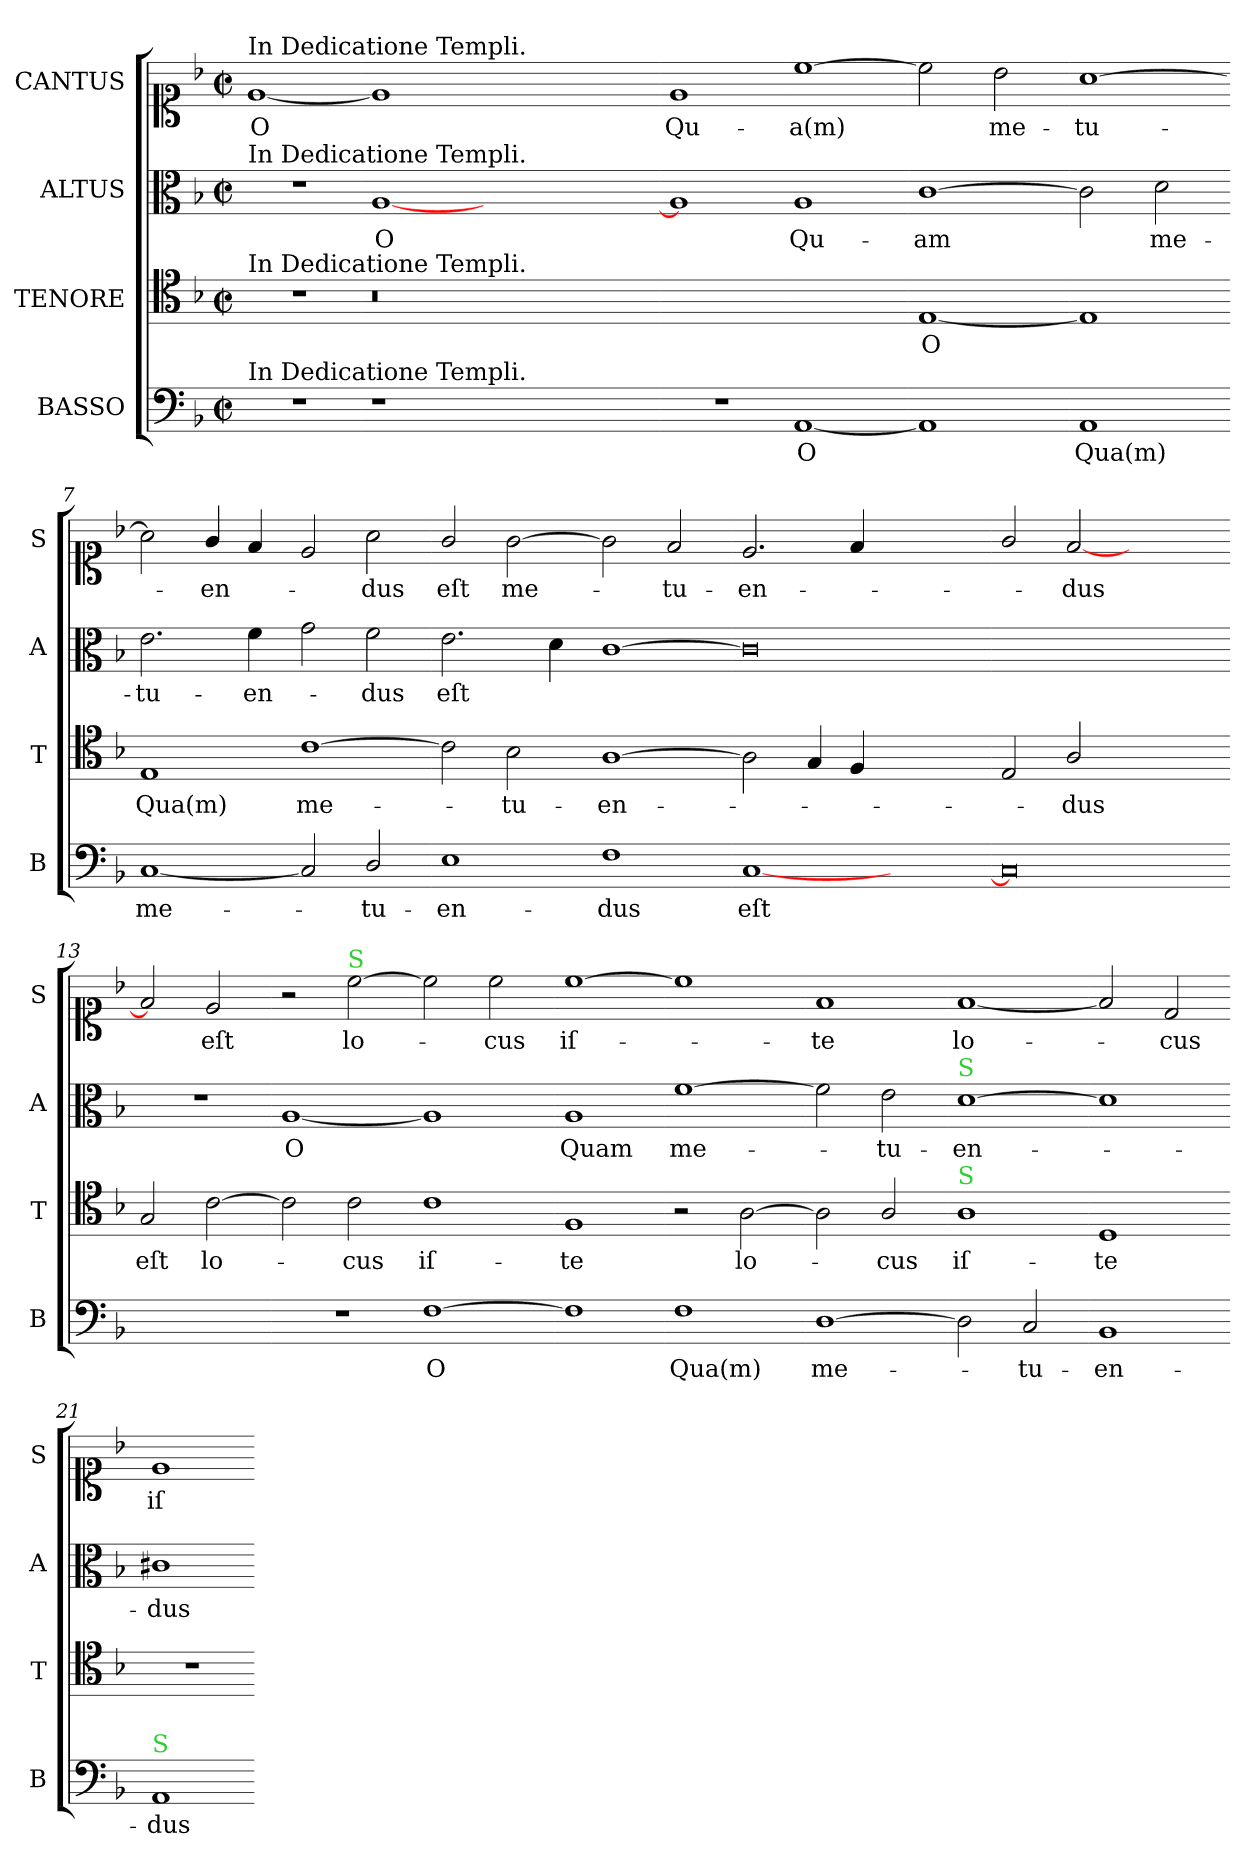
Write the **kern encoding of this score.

**kern	**text	**kern	**text	**kern	**text	**kern	**text
*part4	*part4	*part3	*part3	*part2	*part2	*part1	*part1
*staff4	*staff4	*staff3	*staff3	*staff2	*staff2	*staff1	*staff1
*I"BASSO	*	*I"TENORE	*	*I"ALTUS	*	*I"CANTUS	*
*I'B	*	*I'T	*	*I'A	*	*I'S	*
*clefF4	*	*clefC4	*	*clefC3	*	*clefC1	*
*k[b-]	*	*k[b-]	*	*k[b-]	*	*k[b-]	*
*M2/2	*	*M2/2	*	*M2/2	*	*M2/2	*
*met(c|)	*	*met(c|)	*	*met(c|)	*	*met(c|)	*
=1	=1	=1	=1	=1	=1	=1	=1
!	!	!	!	!	!	!LO:TX:a:t=In Dedicatione Templi.	!
!	!	!	!	!LO:TX:a:t=In Dedicatione Templi.	!	!	!
!	!	!LO:TX:a:t=In Dedicatione Templi.	!	!	!	!	!
!LO:TX:a:t=In Dedicatione Templi.	!	!	!	!	!	!	!
1r	.	1r	.	1r	.	[1e	O
=2-	=2-	=2-	=2-	=2-	=2-	=2-	=2-
1r	.	0.r	.	[1A	O	1e]	.
0ryy	.	.	.	0ryy	.	0ryy	.
=3-	=3-	=3-	=3-	=3-	=3-	=3-	=3-
1r	.	1ryy	.	1A]	.	1e	-Qu-
=4-	=4-	=4-	=4-	=4-	=4-	=4-	=4-
[1AA	O	1ryy	.	1A	Qu-	[1cc	-a(m)
=5-	=5-	=5-	=5-	=5-	=5-	=5-	=5-
1AA]	.	[1E	O	[1c	-am	2cc]	.
.	.	.	.	.	.	2b-\	me-
=6-	=6-	=6-	=6-	=6-	=6-	=6-	=6-
1AA	Qua(m)	1E]	.	2c]	.	[1a	-tu-
.	.	.	.	2d\	me-	.	.
=7-	=7-	=7-	=7-	=7-	=7-	=7-	=7-
[1C	me-	1E	Qua(m)	2.e\	-tu-	2a]	.
.	.	.	.	.	.	4g/	-en-
.	.	.	.	4f\	-en-	4f/	.
=8-	=8-	=8-	=8-	=8-	=8-	=8-	=8-
2C]	.	[1c	me-	2g\	.	2e/	.
2D/	-tu-	.	.	2f\	-dus	2a\	dus
=9-	=9-	=9-	=9-	=9-	=9-	=9-	=9-
1E	-en-	2c]	.	2.e\	eſt	2g/	eſt
.	.	2B-\	-tu-	.	.	[2g\	me-
.	.	.	.	4d\	.	.	.
=10-	=10-	=10-	=10-	=10-	=10-	=10-	=10-
1F	-dus	[1A	-en-	[1c	.	2g\]	.
.	.	.	.	.	.	2f/	-tu-
=11-	=11-	=11-	=11-	=11-	=11-	=11-	=11-
[1C	eſt	2A]	.	0c]	.	2.e/	-en-
.	.	4G/	.	.	.	.	.
.	.	4F/	.	.	.	4f/	.
1ryy	.	1ryy	.	.	.	1ryy	.
=12-	=12-	=12-	=12-	=12-	=12-	=12-	=12-
0C]	.	2E/	.	0ryy	.	2g/	.
.	.	2A/	-dus	.	.	[2f/	-dus
.	.	1ryy	.	.	.	1ryy	.
=13-	=13-	=13-	=13-	=13-	=13-	=13-	=13-
1ryy	.	2G/	eſt	1r	.	2f/]	.
.	.	[2c\	lo-	.	.	2e/	eſt
=14-	=14-	=14-	=14-	=14-	=14-	=14-	=14-
!	!	!	!	!	!LO:LY:i	!	!
1r	.	2c\]	.	[1A	O	2r	.
!	!	!	!	!	!	!LO:TX:a:color=limegreen:t=S	!
.	.	2c\	-cus	.	.	[2cc\	lo-
=15-	=15-	=15-	=15-	=15-	=15-	=15-	=15-
!	!LO:LY:i	!	!	!	!	!	!
[1F	O	1c	iſ-	1A]	.	2cc\]	.
.	.	.	.	.	.	2cc\	-cus
=16-	=16-	=16-	=16-	=16-	=16-	=16-	=16-
!	!	!	!	!	!LO:LY:i	!	!
1F]	.	1F	-te	1A	Quam	[1cc	iſ-
=17-	=17-	=17-	=17-	=17-	=17-	=17-	=17-
!	!LO:LY:i	!	!	!	!LO:LY:i	!	!
1F	Qua(m)	2r	.	[1f	me-	1cc]	.
.	.	[2A\	lo-	.	.	.	.
=18-	=18-	=18-	=18-	=18-	=18-	=18-	=18-
!	!LO:LY:i	!	!	!	!	!	!
[1D	me-	2A\]	.	2f]	.	1f	te
!	!	!	!	!	!LO:LY:i	!	!
.	.	2A/	-cus	2e\	-tu-	.	.
=19-	=19-	=19-	=19-	=19-	=19-	=19-	=19-
!	!	!	!	!LO:TX:a:color=limegreen:t=S	!	!	!
!	!	!LO:TX:a:color=limegreen:t=S	!	!	!	!	!
!	!	!	!	!	!LO:LY:i	!	!LO:LY:i
2D]	.	1A	iſ-	[1d	-en-	[1f	lo-
!	!LO:LY:i	!	!	!	!	!	!
2C/	-tu-	.	.	.	.	.	.
=20-	=20-	=20-	=20-	=20-	=20-	=20-	=20-
!	!LO:LY:i	!	!	!	!	!	!
1BB-	-en-	1D	-te	1d]	.	2f]	.
!	!	!	!	!	!	!	!LO:LY:i
.	.	.	.	.	.	2d/	-cus
=21-	=21-	=21-	=21-	=21-	=21-	=21-	=21-
!LO:TX:a:color=limegreen:t=S	!	!	!	!	!	!	!
!	!LO:LY:i	!	!	!	!LO:LY:i	!	!LO:LY:i
1AA	-dus	1r	.	1c#X	-dus	1e	iſ-
=-	=-	=-	=-	=-	=-	=-	=-
*-	*-	*-	*-	*-	*-	*-	*-
